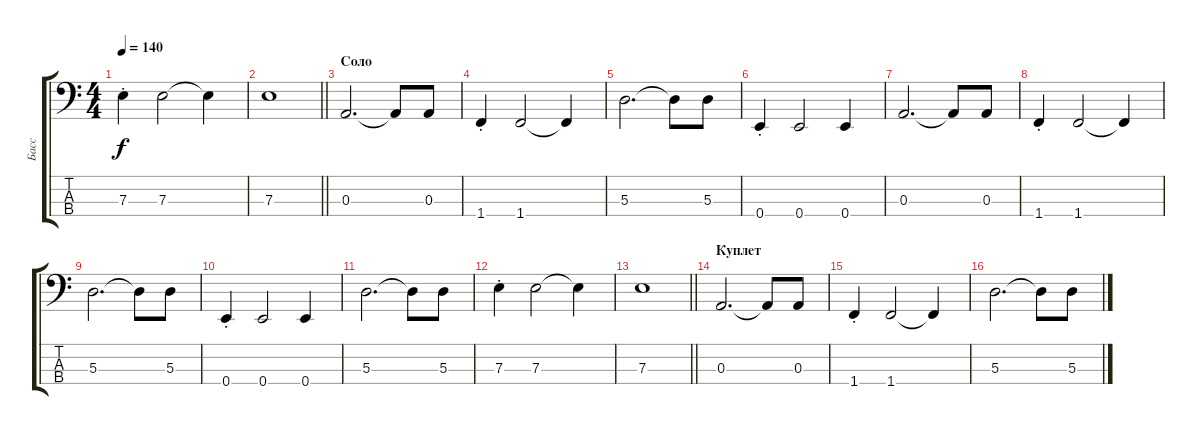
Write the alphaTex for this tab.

\track ("Басс" "Басс") {instrument electricbassfinger}
\staff {score tabs}
\tuning (G2 D2 A1 E1) {hide}
\ts (4 4)
\tempo 140
\clef f4
\ks c
7.3{st}.4{dy f} 7.3.2 7.3{t}.4 |
\barLineRight lightlight
7.3.1 |
\section ("" "Соло")
0.3.2{d} 0.3{t}.8 0.3.8 |
1.4{st}.4 1.4.2 1.4{t}.4 |
5.3.2{d} 5.3{t}.8 5.3.8 |
0.4{st}.4 0.4.2 0.4.4 |
0.3.2{d} 0.3{t}.8 0.3.8 |
1.4{st}.4 1.4.2 1.4{t}.4 |
5.3.2{d} 5.3{t}.8 5.3.8 |
0.4{st}.4 0.4.2 0.4.4 |
5.3.2{d} 5.3{t}.8 5.3.8 |
7.3{st}.4 7.3.2 7.3{t}.4 |
\barLineRight lightlight
7.3.1 |
\section ("" "Куплет")
0.3.2{d} 0.3{t}.8 0.3.8 |
1.4{st}.4 1.4.2 1.4{t}.4 |
5.3.2{d} 5.3{t}.8 5.3.8
